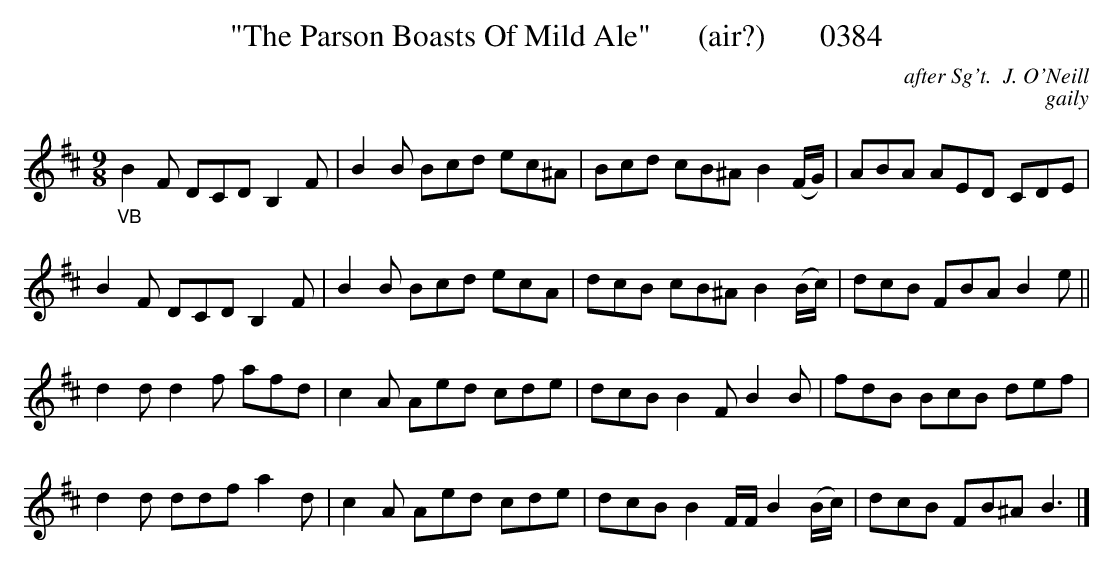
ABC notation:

X:1
T:"The Parson Boasts Of Mild Ale"      (air?)       0384
C:after Sg't.  J. O'Neill
C:gaily
M:9/8
L:1/8
K:D
"_VB"B2F DCD B,2F|B2B Bcd ec^A|Bcd cB^A B2(F/2G/2)|ABA AED CDE|
B2F DCD B,2F|B2B Bcd ecA|dcB cB^A B2(B/2c/2)|dcB FBA B2e||
d2d d2f afd|c2A Aed cde|dcB B2F B2B|fdB BcB def|
d2d ddf a2d|c2A Aed cde|dcB B2F/2F/2 B2(B/2c/2)|dcB FB^A B3|]
